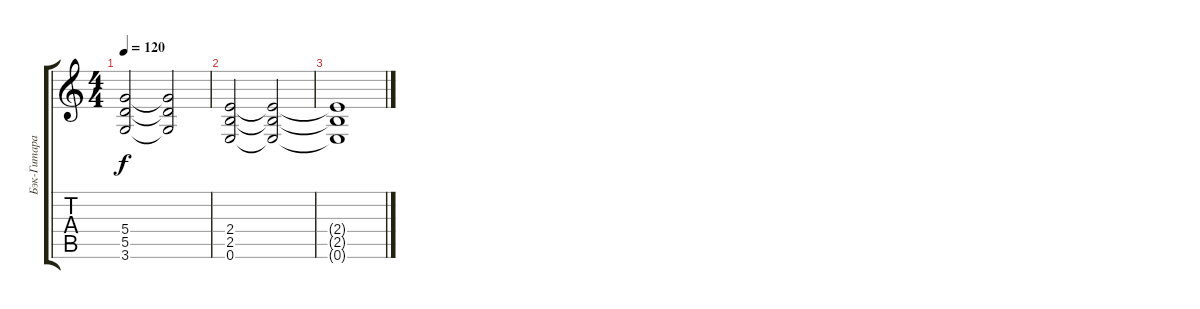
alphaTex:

\track ("Бэк-Гитара" "Бэк-Гитара") {instrument distortionguitar}
\staff {score tabs}
\tuning (E4 B3 G3 D3 A2 E2) {hide}
\ts (4 4)
\tempo 120
\clef g2
\ks c
(5.4 5.5 3.6).2{dy f} (5.4{t} 5.5{t} 3.6{t}).2 |
(2.4 2.5 0.6).2 (2.4{t} 2.5{t} 0.6{t}).2 |
(2.4{t} 2.5{t} 0.6{t}).1
